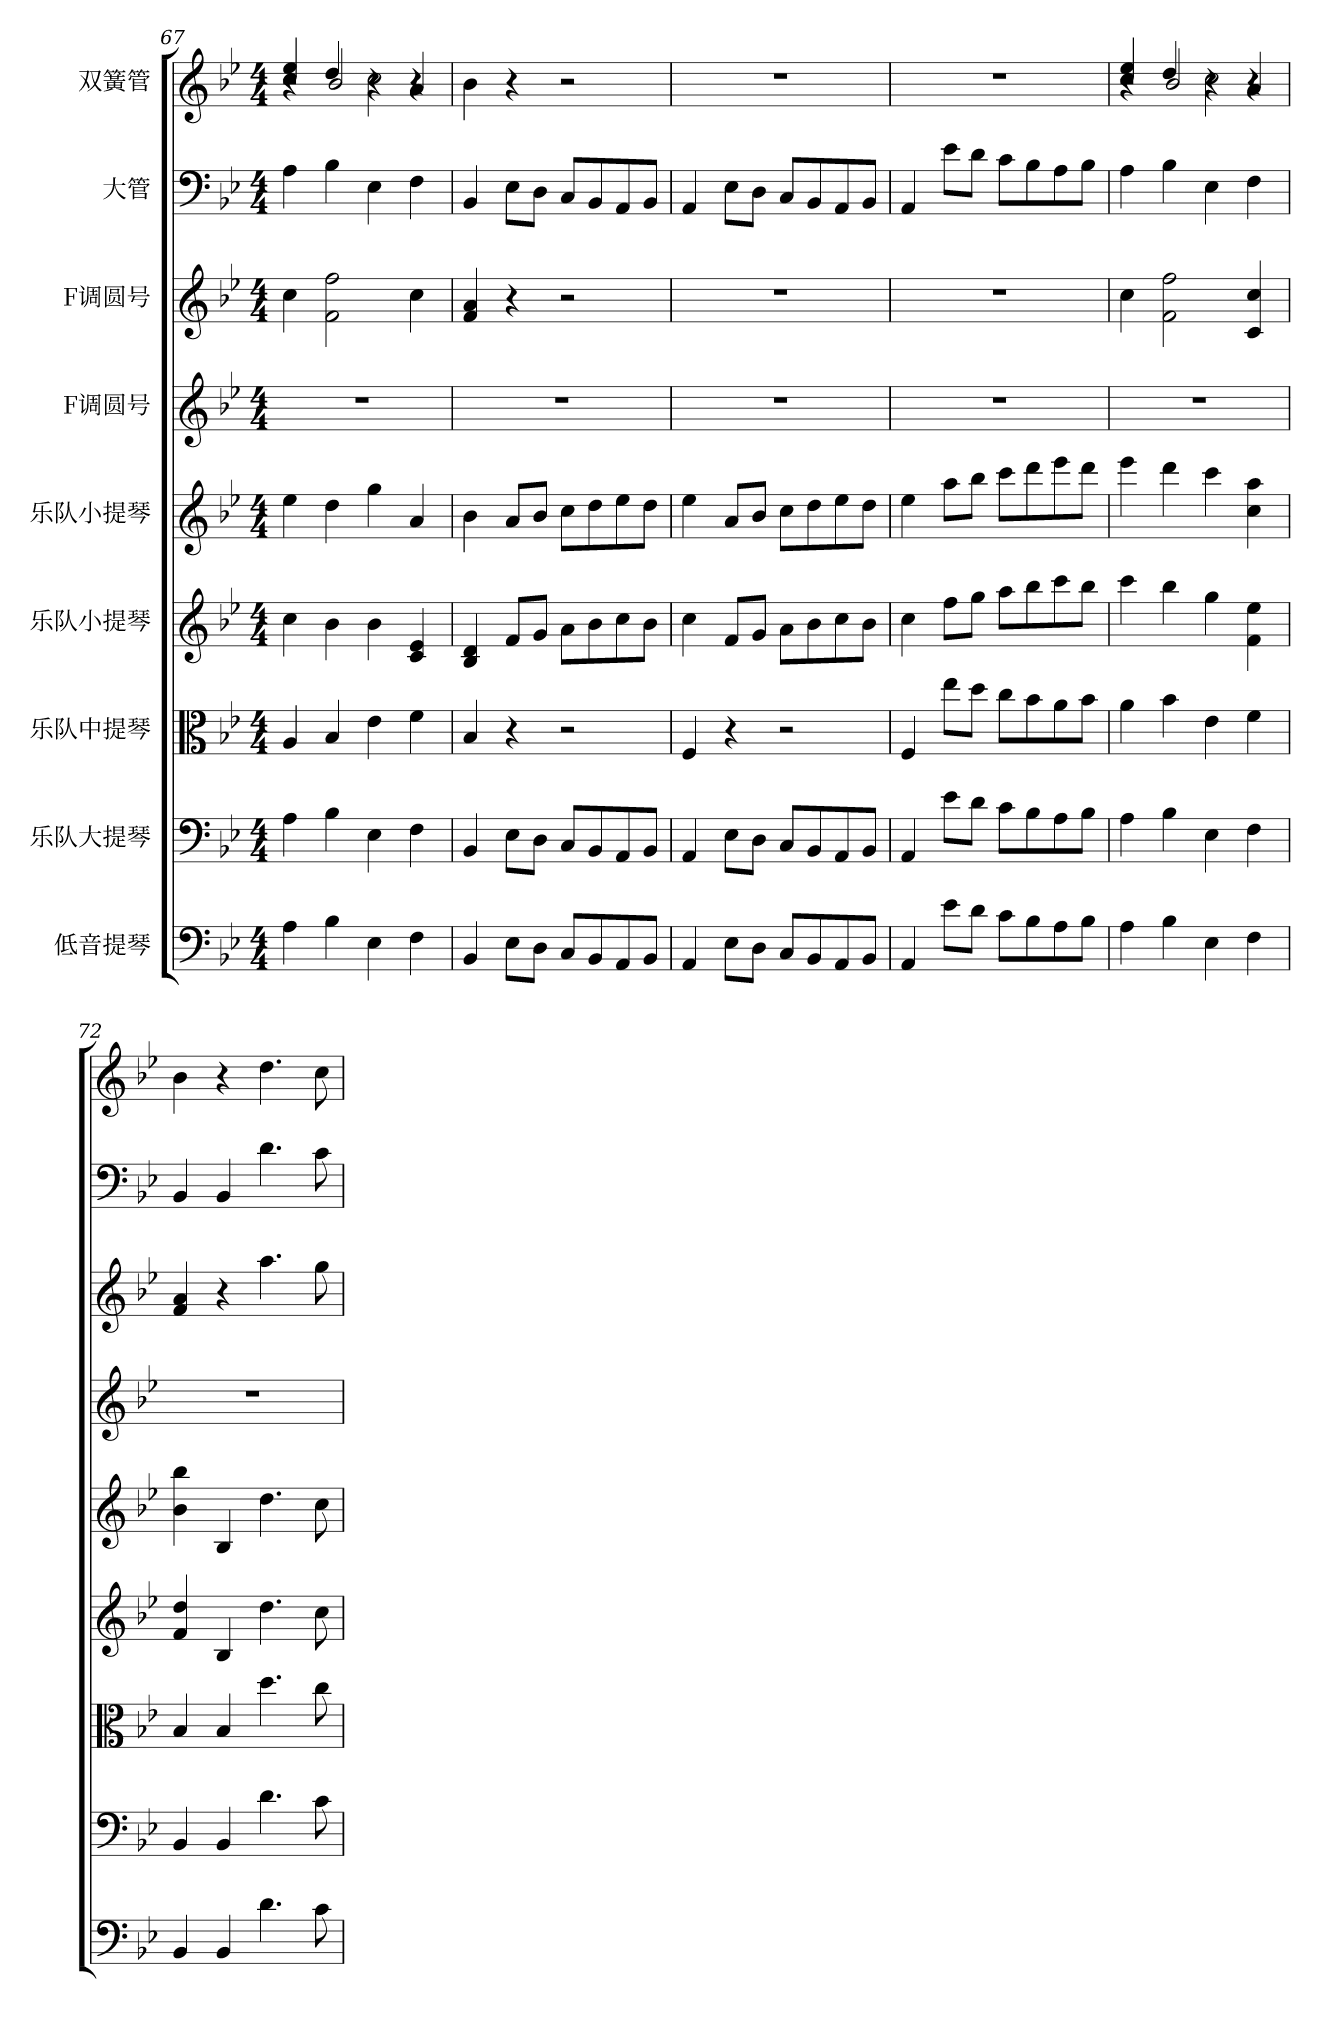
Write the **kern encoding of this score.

**kern	**kern	**kern	**kern	**kern	**kern	**kern	**kern	**kern
*part9	*part8	*part7	*part6	*part5	*part4	*part3	*part2	*part1
*staff9	*staff8	*staff7	*staff6	*staff5	*staff4	*staff3	*staff2	*staff1
*I"低音提琴	*I"乐队大提琴	*I"乐队中提琴	*I"乐队小提琴	*I"乐队小提琴	*I"F调圆号	*I"F调圆号	*I"大管	*I"双簧管
*clefF4	*clefF4	*clefC3	*clefG2	*clefG2	*clefG2	*clefG2	*clefF4	*clefG2
*ITrd7c12	*	*	*	*	*ITrd4c7	*ITrd4c7	*	*
*k[b-e-]	*k[b-e-]	*k[b-e-]	*k[b-e-]	*k[b-e-]	*k[b-e-a-]	*k[b-e-a-]	*k[b-e-]	*k[b-e-]
*M4/4	*M4/4	*M4/4	*M4/4	*M4/4	*M4/4	*M4/4	*M4/4	*M4/4
=67	=67	=67	=67	=67	=67	=67	=67	=67
*	*	*	*	*	*	*	*	*^
*	*	*	*	*	*	*	*	*	*^
4AA\	4A\	4A/	4cc\	4ee-\	1r	4f\	4A\	4cc/ 4ee-/	2r	4r
4BB-\	4B-\	4B-/	4b-\	4dd\	.	2B-\ 2b-\	4B-\	4dd/	.	2b-/
4EE-\	4E-\	4e-\	4b-\	4gg\	.	.	4E-\	4r	2cc\	.
4FF\	4F\	4f\	4c/ 4e-/	4a/	.	4f\	4F\	4a/	.	4r
*	*	*	*	*	*	*	*	*v	*v	*v
=68	=68	=68	=68	=68	=68	=68	=68	=68
*	*	*	*	*	*	*	*	*MM194
4BBB-/	4BB-/	4B-/	4B-/ 4d/	4b-\	1r	4B-/ 4d/	4BB-/	4b-\
8EE-\L	8E-\L	4r	8f/L	8a/L	.	4r	8E-\L	4r
8DD\J	8D\J	.	8g/J	8b-/J	.	.	8D\J	.
8CC/L	8C/L	2r	8a\L	8cc\L	.	2r	8C/L	2r
8BBB-/	8BB-/	.	8b-\	8dd\	.	.	8BB-/	.
8AAA/	8AA/	.	8cc\	8ee-\	.	.	8AA/	.
8BBB-/J	8BB-/J	.	8b-\J	8dd\J	.	.	8BB-/J	.
!!LO:PB:g=z
=69	=69	=69	=69	=69	=69	=69	=69	=69
4AAA/	4AA/	4F/	4cc\	4ee-\	1r	1r	4AA/	1r
8EE-\L	8E-\L	4r	8f/L	8a/L	.	.	8E-\L	.
8DD\J	8D\J	.	8g/J	8b-/J	.	.	8D\J	.
8CC/L	8C/L	2r	8a\L	8cc\L	.	.	8C/L	.
8BBB-/	8BB-/	.	8b-\	8dd\	.	.	8BB-/	.
8AAA/	8AA/	.	8cc\	8ee-\	.	.	8AA/	.
8BBB-/J	8BB-/J	.	8b-\J	8dd\J	.	.	8BB-/J	.
=70	=70	=70	=70	=70	=70	=70	=70	=70
4AAA/	4AA/	4F/	4cc\	4ee-\	1r	1r	4AA/	1r
8E-\L	8e-\L	8ee-\L	8ff\L	8aa\L	.	.	8e-\L	.
8D\J	8d\J	8dd\J	8gg\J	8bb-\J	.	.	8d\J	.
8C\L	8c\L	8cc\L	8aa\L	8ccc\L	.	.	8c\L	.
8BB-\	8B-\	8b-\	8bb-\	8ddd\	.	.	8B-\	.
8AA\	8A\	8a\	8ccc\	8eee-\	.	.	8A\	.
8BB-\J	8B-\J	8b-\J	8bb-\J	8ddd\J	.	.	8B-\J	.
=71	=71	=71	=71	=71	=71	=71	=71	=71
*	*	*	*	*	*	*	*	*^
*	*	*	*	*	*	*	*	*	*^
4AA\	4A\	4a\	4ccc\	4eee-\	1r	4f\	4A\	4cc/ 4ee-/	2r	4r
4BB-\	4B-\	4b-\	4bb-\	4ddd\	.	2B-\ 2b-\	4B-\	4dd/	.	2b-/
4EE-\	4E-\	4e-\	4gg\	4ccc\	.	.	4E-\	4r	2cc\	.
4FF\	4F\	4f\	4f\ 4ee-\	4cc\ 4aa\	.	4F/ 4f/	4F\	4a/	.	4r
*	*	*	*	*	*	*	*	*v	*v	*v
=72	=72	=72	=72	=72	=72	=72	=72	=72
*	*	*	*	*	*	*	*	*MM200
4BBB-/	4BB-/	4B-/	4f/ 4dd/	4b-\ 4bb-\	1r	4B-/ 4d/	4BB-/	4b-\
4BBB-/	4BB-/	4B-/	4B-/	4B-/	.	4r	4BB-/	4r
4.D\	4.d\	4.dd\	4.dd\	4.dd\	.	4.dd\	4.d\	4.dd\
8C\	8c\	8cc\	8cc\	8cc\	.	8cc\	8c\	8cc\
=	=	=	=	=	=	=	=	=
*-	*-	*-	*-	*-	*-	*-	*-	*-
